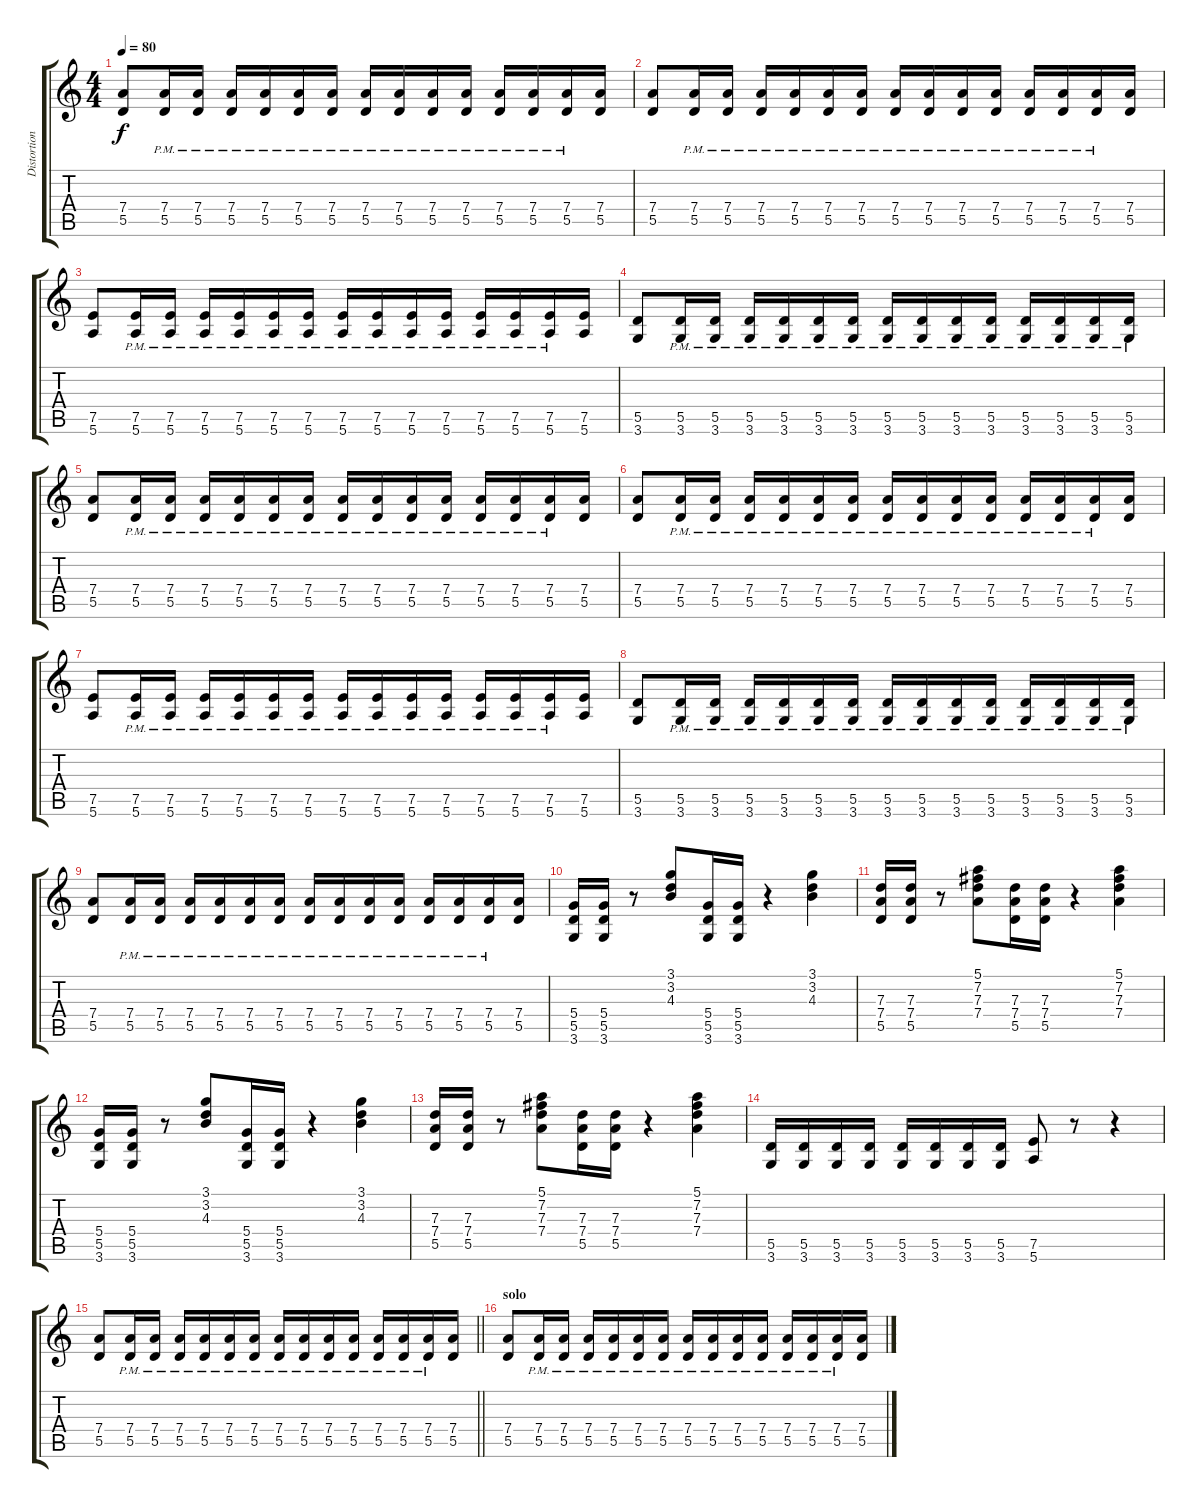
\track ("Distortion-intro lead" "Distortion") {instrument overdrivenguitar}
\staff {score tabs}
\tuning (E4 B3 G3 D3 A2 E2) {hide}
\ts (4 4)
\tempo 80
\clef g2
\ks c
(7.4 5.5).8{dy f} (7.4{pm} 5.5{pm}).16 (7.4{pm} 5.5{pm}).16 (7.4{pm} 5.5{pm}).16 (7.4{pm} 5.5{pm}).16 (7.4{pm} 5.5{pm}).16 (7.4{pm} 5.5{pm}).16 (7.4{pm} 5.5{pm}).16 (7.4{pm} 5.5{pm}).16 (7.4{pm} 5.5{pm}).16 (7.4{pm} 5.5{pm}).16 (7.4{pm} 5.5{pm}).16 (7.4{pm} 5.5{pm}).16 (7.4{pm} 5.5{pm}).16 (7.4 5.5).16 |
(7.4 5.5).8 (7.4{pm} 5.5{pm}).16 (7.4{pm} 5.5{pm}).16 (7.4{pm} 5.5{pm}).16 (7.4{pm} 5.5{pm}).16 (7.4{pm} 5.5{pm}).16 (7.4{pm} 5.5{pm}).16 (7.4{pm} 5.5{pm}).16 (7.4{pm} 5.5{pm}).16 (7.4{pm} 5.5{pm}).16 (7.4{pm} 5.5{pm}).16 (7.4{pm} 5.5{pm}).16 (7.4{pm} 5.5{pm}).16 (7.4{pm} 5.5{pm}).16 (7.4 5.5).16 |
(7.5 5.6).8 (7.5{pm} 5.6).16 (7.5{pm} 5.6).16 (7.5{pm} 5.6).16 (7.5{pm} 5.6).16 (7.5{pm} 5.6).16 (7.5{pm} 5.6).16 (7.5{pm} 5.6).16 (7.5{pm} 5.6).16 (7.5{pm} 5.6).16 (7.5{pm} 5.6).16 (7.5{pm} 5.6).16 (7.5{pm} 5.6).16 (7.5{pm} 5.6).16 (7.5 5.6).16 |
(5.5 3.6).8 (5.5{pm} 3.6{pm}).16 (5.5{pm} 3.6{pm}).16 (5.5{pm} 3.6{pm}).16 (5.5{pm} 3.6{pm}).16 (5.5{pm} 3.6{pm}).16 (5.5{pm} 3.6{pm}).16 (5.5{pm} 3.6{pm}).16 (5.5{pm} 3.6{pm}).16 (5.5{pm} 3.6{pm}).16 (5.5{pm} 3.6{pm}).16 (5.5{pm} 3.6{pm}).16 (5.5{pm} 3.6{pm}).16 (5.5{pm} 3.6{pm}).16 (5.5{pm} 3.6{pm}).16 |
(7.4 5.5).8 (7.4{pm} 5.5{pm}).16 (7.4{pm} 5.5{pm}).16 (7.4{pm} 5.5{pm}).16 (7.4{pm} 5.5{pm}).16 (7.4{pm} 5.5{pm}).16 (7.4{pm} 5.5{pm}).16 (7.4{pm} 5.5{pm}).16 (7.4{pm} 5.5{pm}).16 (7.4{pm} 5.5{pm}).16 (7.4{pm} 5.5{pm}).16 (7.4{pm} 5.5{pm}).16 (7.4{pm} 5.5{pm}).16 (7.4{pm} 5.5{pm}).16 (7.4 5.5).16 |
(7.4 5.5).8 (7.4{pm} 5.5{pm}).16 (7.4{pm} 5.5{pm}).16 (7.4{pm} 5.5{pm}).16 (7.4{pm} 5.5{pm}).16 (7.4{pm} 5.5{pm}).16 (7.4{pm} 5.5{pm}).16 (7.4{pm} 5.5{pm}).16 (7.4{pm} 5.5{pm}).16 (7.4{pm} 5.5{pm}).16 (7.4{pm} 5.5{pm}).16 (7.4{pm} 5.5{pm}).16 (7.4{pm} 5.5{pm}).16 (7.4{pm} 5.5{pm}).16 (7.4 5.5).16 |
(7.5 5.6).8 (7.5{pm} 5.6).16 (7.5{pm} 5.6).16 (7.5{pm} 5.6).16 (7.5{pm} 5.6).16 (7.5{pm} 5.6).16 (7.5{pm} 5.6).16 (7.5{pm} 5.6).16 (7.5{pm} 5.6).16 (7.5{pm} 5.6).16 (7.5{pm} 5.6).16 (7.5{pm} 5.6).16 (7.5{pm} 5.6).16 (7.5{pm} 5.6).16 (7.5 5.6).16 |
(5.5 3.6).8 (5.5{pm} 3.6{pm}).16 (5.5{pm} 3.6{pm}).16 (5.5{pm} 3.6{pm}).16 (5.5{pm} 3.6{pm}).16 (5.5{pm} 3.6{pm}).16 (5.5{pm} 3.6{pm}).16 (5.5{pm} 3.6{pm}).16 (5.5{pm} 3.6{pm}).16 (5.5{pm} 3.6{pm}).16 (5.5{pm} 3.6{pm}).16 (5.5{pm} 3.6{pm}).16 (5.5{pm} 3.6{pm}).16 (5.5{pm} 3.6{pm}).16 (5.5{pm} 3.6{pm}).16 |
(7.4 5.5).8 (7.4{pm} 5.5{pm}).16 (7.4{pm} 5.5{pm}).16 (7.4{pm} 5.5{pm}).16 (7.4{pm} 5.5{pm}).16 (7.4{pm} 5.5{pm}).16 (7.4{pm} 5.5{pm}).16 (7.4{pm} 5.5{pm}).16 (7.4{pm} 5.5{pm}).16 (7.4{pm} 5.5{pm}).16 (7.4{pm} 5.5{pm}).16 (7.4{pm} 5.5{pm}).16 (7.4{pm} 5.5{pm}).16 (7.4{pm} 5.5{pm}).16 (7.4 5.5).16 |
(5.4 5.5 3.6).16 (5.4 5.5 3.6).16 r.8 (3.1 3.2 4.3).8 (5.4 5.5 3.6).16 (5.4 5.5 3.6).16 r.4 (3.1 3.2 4.3).4 |
(7.3 7.4 5.5).16 (7.3 7.4 5.5).16 r.8 (5.1 7.2 7.3 7.4).8 (7.3 7.4 5.5).16 (7.3 7.4 5.5).16 r.4 (5.1 7.2 7.3 7.4).4 |
(5.4 5.5 3.6).16 (5.4 5.5 3.6).16 r.8 (3.1 3.2 4.3).8 (5.4 5.5 3.6).16 (5.4 5.5 3.6).16 r.4 (3.1 3.2 4.3).4 |
(7.3 7.4 5.5).16 (7.3 7.4 5.5).16 r.8 (5.1 7.2 7.3 7.4).8 (7.3 7.4 5.5).16 (7.3 7.4 5.5).16 r.4 (5.1 7.2 7.3 7.4).4 |
(5.5 3.6).16 (5.5 3.6).16 (5.5 3.6).16 (5.5 3.6).16 (5.5 3.6).16 (5.5 3.6).16 (5.5 3.6).16 (5.5 3.6).16 (7.5 5.6).8 r.8 r.4 |
\barLineRight lightlight
(7.4 5.5).8 (7.4{pm} 5.5{pm}).16 (7.4{pm} 5.5{pm}).16 (7.4{pm} 5.5{pm}).16 (7.4{pm} 5.5{pm}).16 (7.4{pm} 5.5{pm}).16 (7.4{pm} 5.5{pm}).16 (7.4{pm} 5.5{pm}).16 (7.4{pm} 5.5{pm}).16 (7.4{pm} 5.5{pm}).16 (7.4{pm} 5.5{pm}).16 (7.4{pm} 5.5{pm}).16 (7.4{pm} 5.5{pm}).16 (7.4{pm} 5.5{pm}).16 (7.4 5.5).16 |
\section ("" "solo")
(7.4 5.5).8 (7.4{pm} 5.5{pm}).16 (7.4{pm} 5.5{pm}).16 (7.4{pm} 5.5{pm}).16 (7.4{pm} 5.5{pm}).16 (7.4{pm} 5.5{pm}).16 (7.4{pm} 5.5{pm}).16 (7.4{pm} 5.5{pm}).16 (7.4{pm} 5.5{pm}).16 (7.4{pm} 5.5{pm}).16 (7.4{pm} 5.5{pm}).16 (7.4{pm} 5.5{pm}).16 (7.4{pm} 5.5{pm}).16 (7.4{pm} 5.5{pm}).16 (7.4 5.5).16
